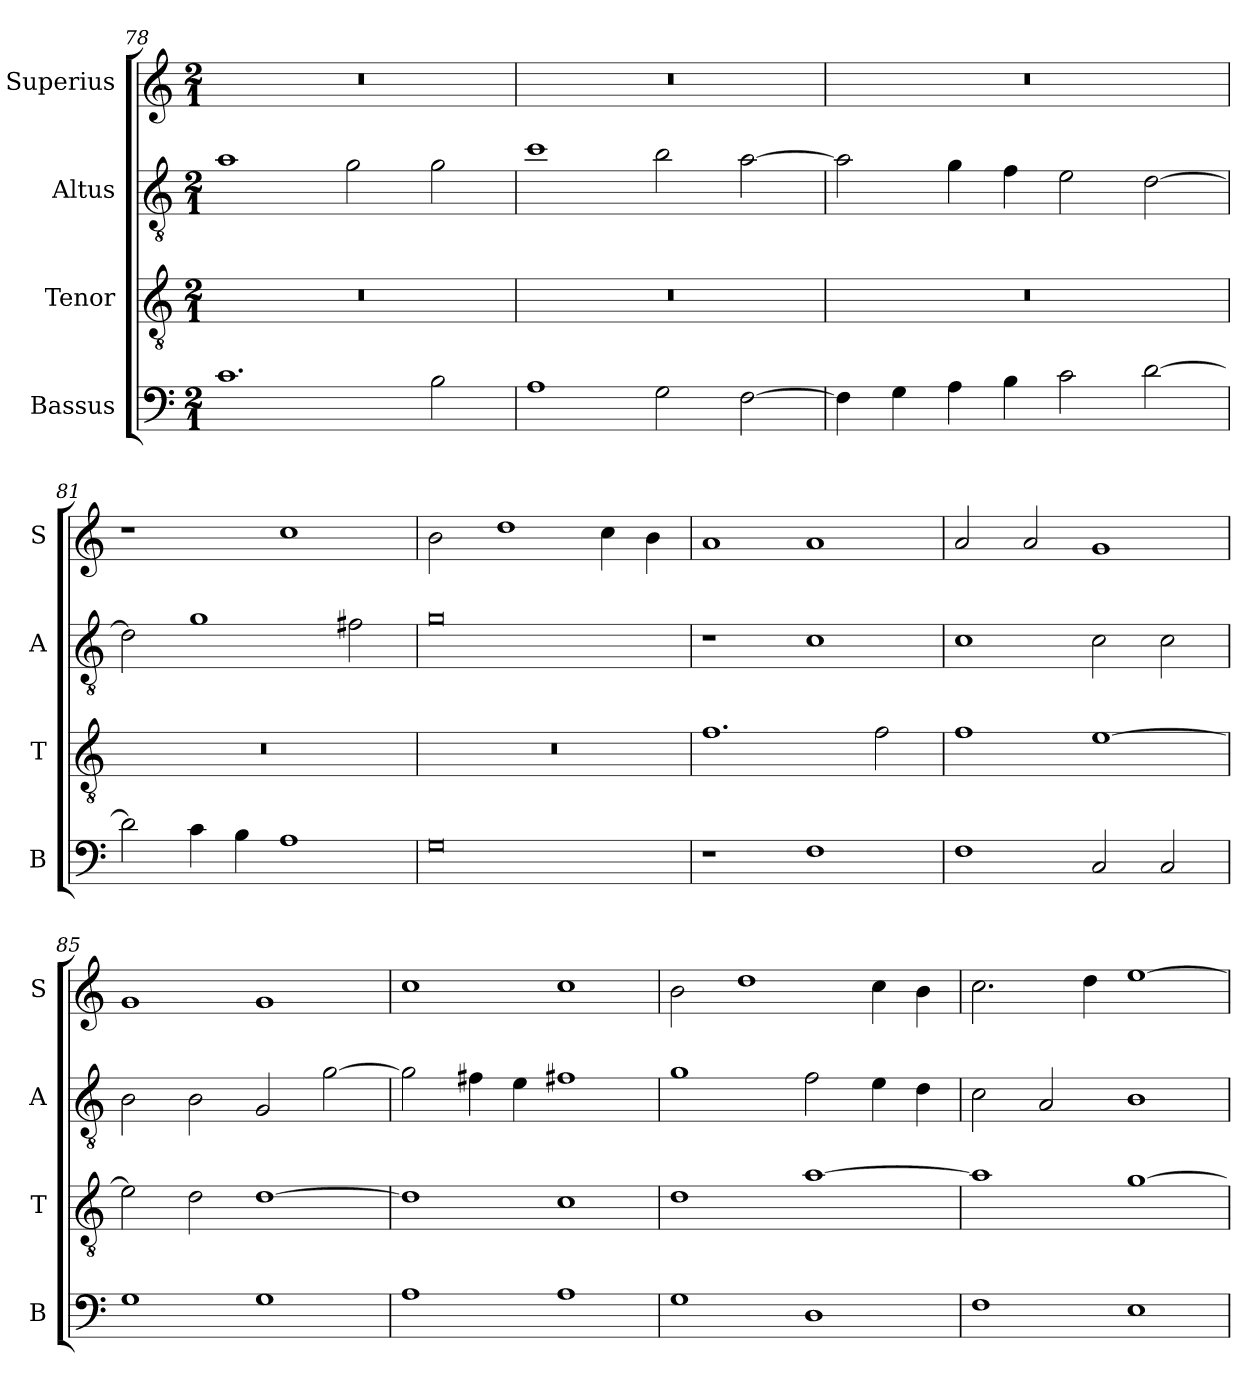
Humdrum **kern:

**kern	**kern	**kern	**kern
*part4	*part3	*part2	*part1
*staff4	*staff3	*staff2	*staff1
*I"Bassus	*I"Tenor	*I"Altus	*I"Superius
*I'B	*I'T	*I'A	*I'S
*clefF4	*clefGv2	*clefGv2	*clefG2
*k[]	*k[]	*k[]	*k[]
*M2/1	*M2/1	*M2/1	*M2/1
=78	=78	=78	=78
1.c	0r	1a	0r
.	.	2g	.
2B	.	2g	.
=79	=79	=79	=79
1A	0r	1cc	0r
2G	.	2b	.
[2F	.	[2a	.
=80	=80	=80	=80
4F]	0r	2a]	0r
4G	.	.	.
4A	.	4g	.
4B	.	4f	.
2c	.	2e	.
[2d	.	[2d	.
=81	=81	=81	=81
2d]	0r	2d]	1r
4c	.	1g	.
4B	.	.	.
1A	.	.	1cc
.	.	2f#X	.
=82	=82	=82	=82
0G	0r	0g	2b
.	.	.	1dd
.	.	.	4cc
.	.	.	4b
=83	=83	=83	=83
1r	1.f	1r	1a
1F	.	1c	1a
.	2f	.	.
=84	=84	=84	=84
1F	1f	1c	2a
.	.	.	2a
2C	[1e	2c	1g
2C	.	2c	.
=85	=85	=85	=85
1G	2e]	2B	1g
.	2d	2B	.
1G	[1d	2G	1g
.	.	[2g	.
=86	=86	=86	=86
1A	1d]	2g]	1cc
.	.	4f#X	.
.	.	4e	.
1A	1c	1f#X	1cc
=87	=87	=87	=87
1G	1d	1g	2b
.	.	.	1dd
1D	[1a	2f	.
.	.	4e	4cc
.	.	4d	4b
=88	=88	=88	=88
1F	1a]	2c	2.cc
.	.	2A	.
.	.	.	4dd
1E	[1g	1B	[1ee
=	=	=	=
*-	*-	*-	*-
